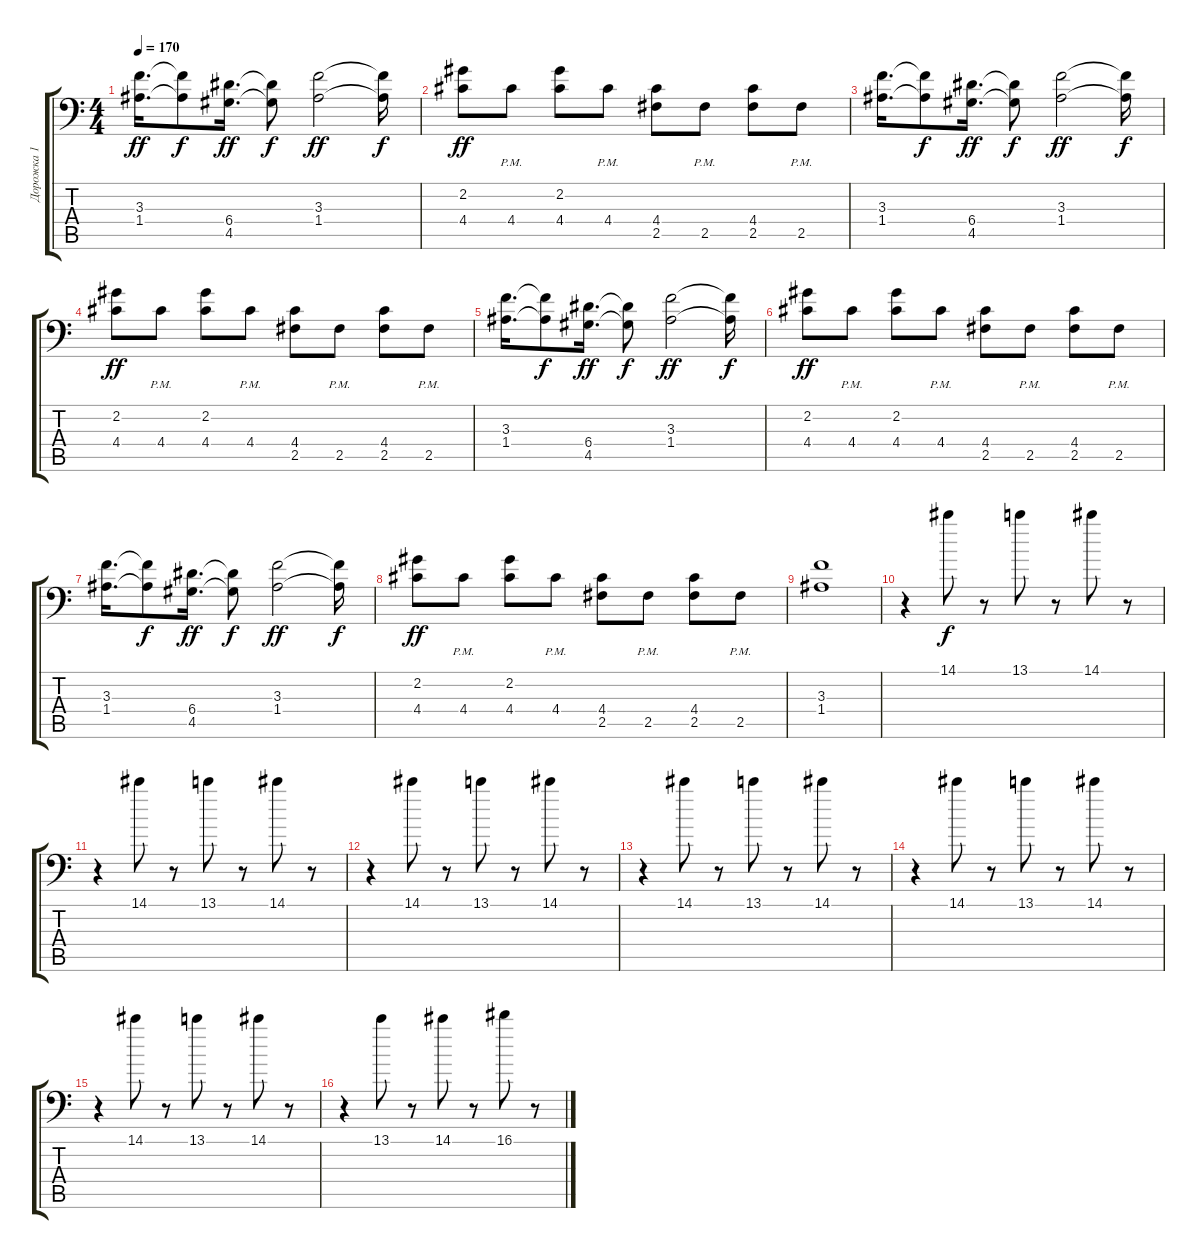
\track ("Дорожка 1" "Дорожка 1") {instrument distortionguitar}
\staff {score tabs}
\tuning (B3 Gb3 D3 A2 E2 A1) {hide}
\ts (4 4)
\tempo 170
\clef f4
\ks c
(3.3 1.4).16{d dy ff} (3.3{t} 1.4{t}).8{dy f} (6.4 4.5).16{d dy ff} (6.4{t} 4.5{t}).8{dy f} (3.3 1.4).2{dy ff} (3.3{t} 1.4{t}).16{dy f} |
(2.2 4.4).8{dy ff} 4.4{pm}.8 (2.2 4.4).8 4.4{pm}.8 (4.4 2.5).8 2.5{pm}.8 (4.4 2.5).8 2.5{pm}.8 |
(3.3 1.4).16{d} (3.3{t} 1.4{t}).8{dy f} (6.4 4.5).16{d dy ff} (6.4{t} 4.5{t}).8{dy f} (3.3 1.4).2{dy ff} (3.3{t} 1.4{t}).16{dy f} |
(2.2 4.4).8{dy ff} 4.4{pm}.8 (2.2 4.4).8 4.4{pm}.8 (4.4 2.5).8 2.5{pm}.8 (4.4 2.5).8 2.5{pm}.8 |
(3.3 1.4).16{d} (3.3{t} 1.4{t}).8{dy f} (6.4 4.5).16{d dy ff} (6.4{t} 4.5{t}).8{dy f} (3.3 1.4).2{dy ff} (3.3{t} 1.4{t}).16{dy f} |
(2.2 4.4).8{dy ff} 4.4{pm}.8 (2.2 4.4).8 4.4{pm}.8 (4.4 2.5).8 2.5{pm}.8 (4.4 2.5).8 2.5{pm}.8 |
(3.3 1.4).16{d} (3.3{t} 1.4{t}).8{dy f} (6.4 4.5).16{d dy ff} (6.4{t} 4.5{t}).8{dy f} (3.3 1.4).2{dy ff} (3.3{t} 1.4{t}).16{dy f} |
(2.2 4.4).8{dy ff} 4.4{pm}.8 (2.2 4.4).8 4.4{pm}.8 (4.4 2.5).8 2.5{pm}.8 (4.4 2.5).8 2.5{pm}.8 |
(3.3 1.4).1 |
r.4 14.1.8{dy f} r.8 13.1.8 r.8 14.1.8 r.8 |
r.4 14.1.8 r.8 13.1.8 r.8 14.1.8 r.8 |
r.4 14.1.8 r.8 13.1.8 r.8 14.1.8 r.8 |
r.4 14.1.8 r.8 13.1.8 r.8 14.1.8 r.8 |
r.4 14.1.8 r.8 13.1.8 r.8 14.1.8 r.8 |
r.4 14.1.8 r.8 13.1.8 r.8 14.1.8 r.8 |
r.4 13.1.8 r.8 14.1.8 r.8 16.1.8 r.8
